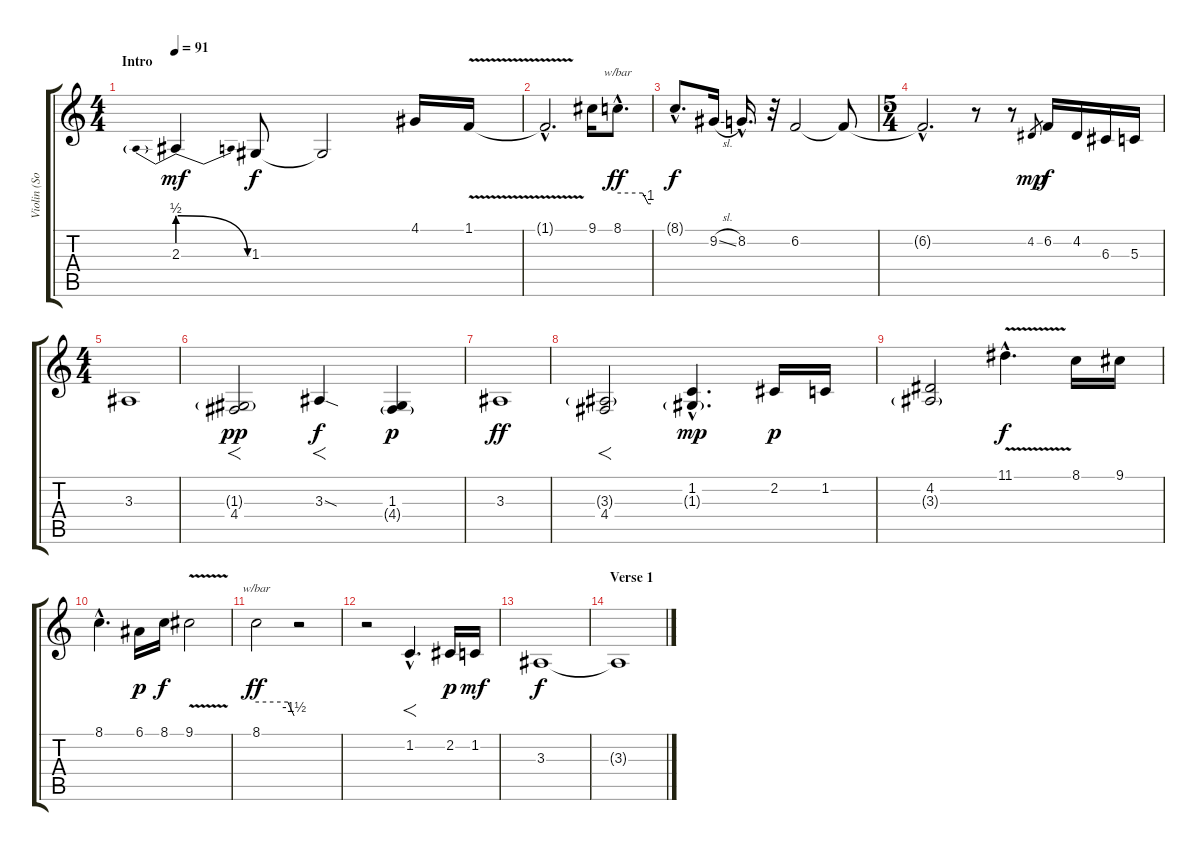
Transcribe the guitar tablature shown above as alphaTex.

\track ("Violin (Solos + Fills)" "Violin (So") {instrument violin}
\staff {score tabs}
\tuning (E4 B3 G3 D3 A2 E2) {hide}
\ts (4 4)
\section ("" "Intro")
\tempo 91
\clef g2
\ks c
2.3{be (prebendrelease 0 2 60 0)}.4{dy mf instrument violin} 1.3.8{dy f volume 6} 1.3{t}.2{volume 16} 4.1.16 1.1{v}.16 |
1.1{hac t}.2{d} 9.1.16 8.1{hac}.8{d tbe (custom default 0 0 45 0 55 -4 60 -4) dy ff} |
8.1{hac t}.8{d dy f} 9.2{sl}.16 8.2{hac}.16{d} r.32 6.2.2{volume 0} 6.2{t}.8 |
\ts (5 4)
6.2{hac t}.2{d} r.8{volume 0} r.8{volume 16} 4.2.8{gr dy mp} 6.2.16{dy f} 4.2.16 6.3.16 5.3.16 |
\ts (4 4)
3.3.1 |
(1.3{g} 4.4).2{f dy pp} 3.3{sod}.4{f dy f} (1.3 4.4{g}).4{dy p} |
3.3.1{dy ff} |
(3.3{g} 4.4).2{f} (1.2{hac} 1.3{g hac}).4{d dy mp} 2.2.16{dy p} 1.2.16 |
(4.2 3.3{g}).2 11.1{v hac}.4{d dy f} 8.1.16 9.1.16 |
8.1{hac}.4{d} 6.1.16{dy p} 8.1.16{dy f} 9.1{v}.2 |
8.1.2{tbe (custom default 0 0 50 0 60 -6) dy ff} r.2 |
r.2 1.2{hac}.4{f d} 2.2.16{dy p} 1.2.16{dy mf} |
3.3.1{dy f} |
\section ("" "Verse 1")
3.3{t}.1
